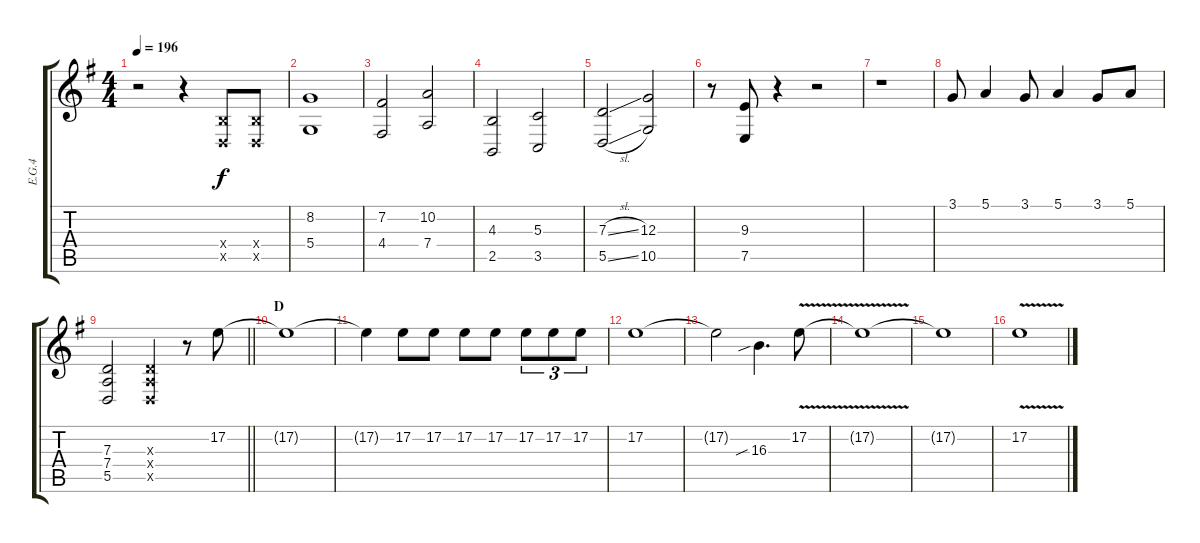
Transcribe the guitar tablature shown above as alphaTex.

\track ("E.G.4" "E.G.4") {instrument tremolostrings}
\staff {score tabs}
\tuning (E4 B3 G3 D3 A2 D2) {hide}
\ts (4 4)
\tempo 196
\clef g2
\ks g
r.2{dy f} r.4 (9.4{x} 5.5{x}).8 (9.4{x} 5.5{x}).8 |
(8.2 5.4).1 |
(7.2 4.4).2 (10.2 7.4).2 |
(4.3 2.5).2 (5.3 3.5).2 |
(7.3{sl} 5.5{sl}).2 (12.3 10.5).2 |
r.8 (9.3 7.5).8 r.4 r.2 |
r.1 |
3.1.8 5.1.4 3.1.8 5.1.4 3.1.8 5.1.8 |
\barLineRight lightlight
(7.3 7.4 5.5).2 (7.3{x} 7.4{x} 5.5{x}).4 r.8 17.2.8 |
\section ("" "D")
17.2{t}.1 |
17.2{t}.4 17.2.8 17.2.8 17.2.8 17.2.8 17.2.8{tu (3 2)} 17.2.8{tu (3 2)} 17.2.8{tu (3 2)} |
17.2.1 |
17.2{t}.2 16.3{sib}.4{d} 17.2{v}.8 |
17.2{t}.1 |
17.2{t}.1 |
17.2{v}.1
